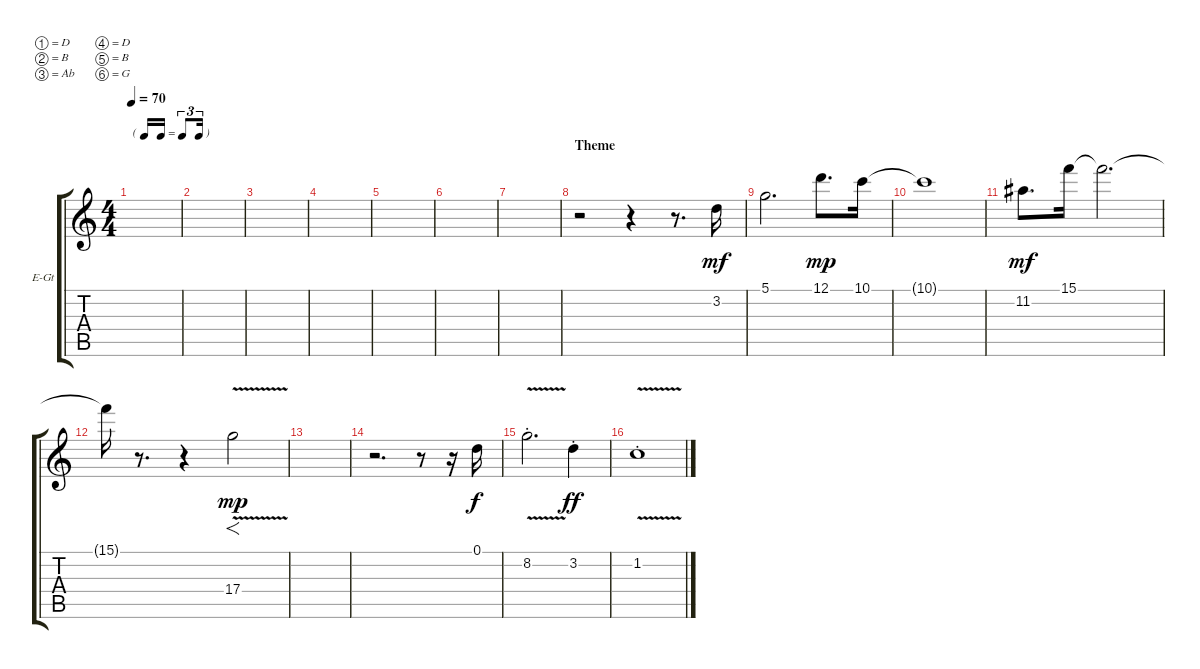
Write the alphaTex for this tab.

\bracketExtendMode groupsimilarinstruments
\firstSystemTrackNameOrientation horizontal
\otherSystemsTrackNameOrientation horizontal
\track ("SGuitar" "E-Gt") {instrument overdrivenguitar}
\staff {score tabs}
\tuning (D4 B3 Ab3 D3 B2 G2)
\ts (4 4)
\tf triplet16th
\tempo 70
\clef g2
\ks aminor
|
|
|
|
|
|
|
\section ("" "Theme")
r.2 r.4 r.8{d} 3.2.16{dy mf} |
5.1.2{d} 12.1.8{d dy mp} 10.1.16 |
10.1{t}.1 |
11.2.8{d dy mf} 15.1.16 15.1{t}.2{d} |
15.1{t}.16 r.8{d} r.4 17.4{v}.2{f dy mp} |
|
r.2{d} r.8 r.16 0.1.16{dy f} |
8.2{v st}.2{d} 3.2{st}.4{dy ff} |
1.2{v st}.1
